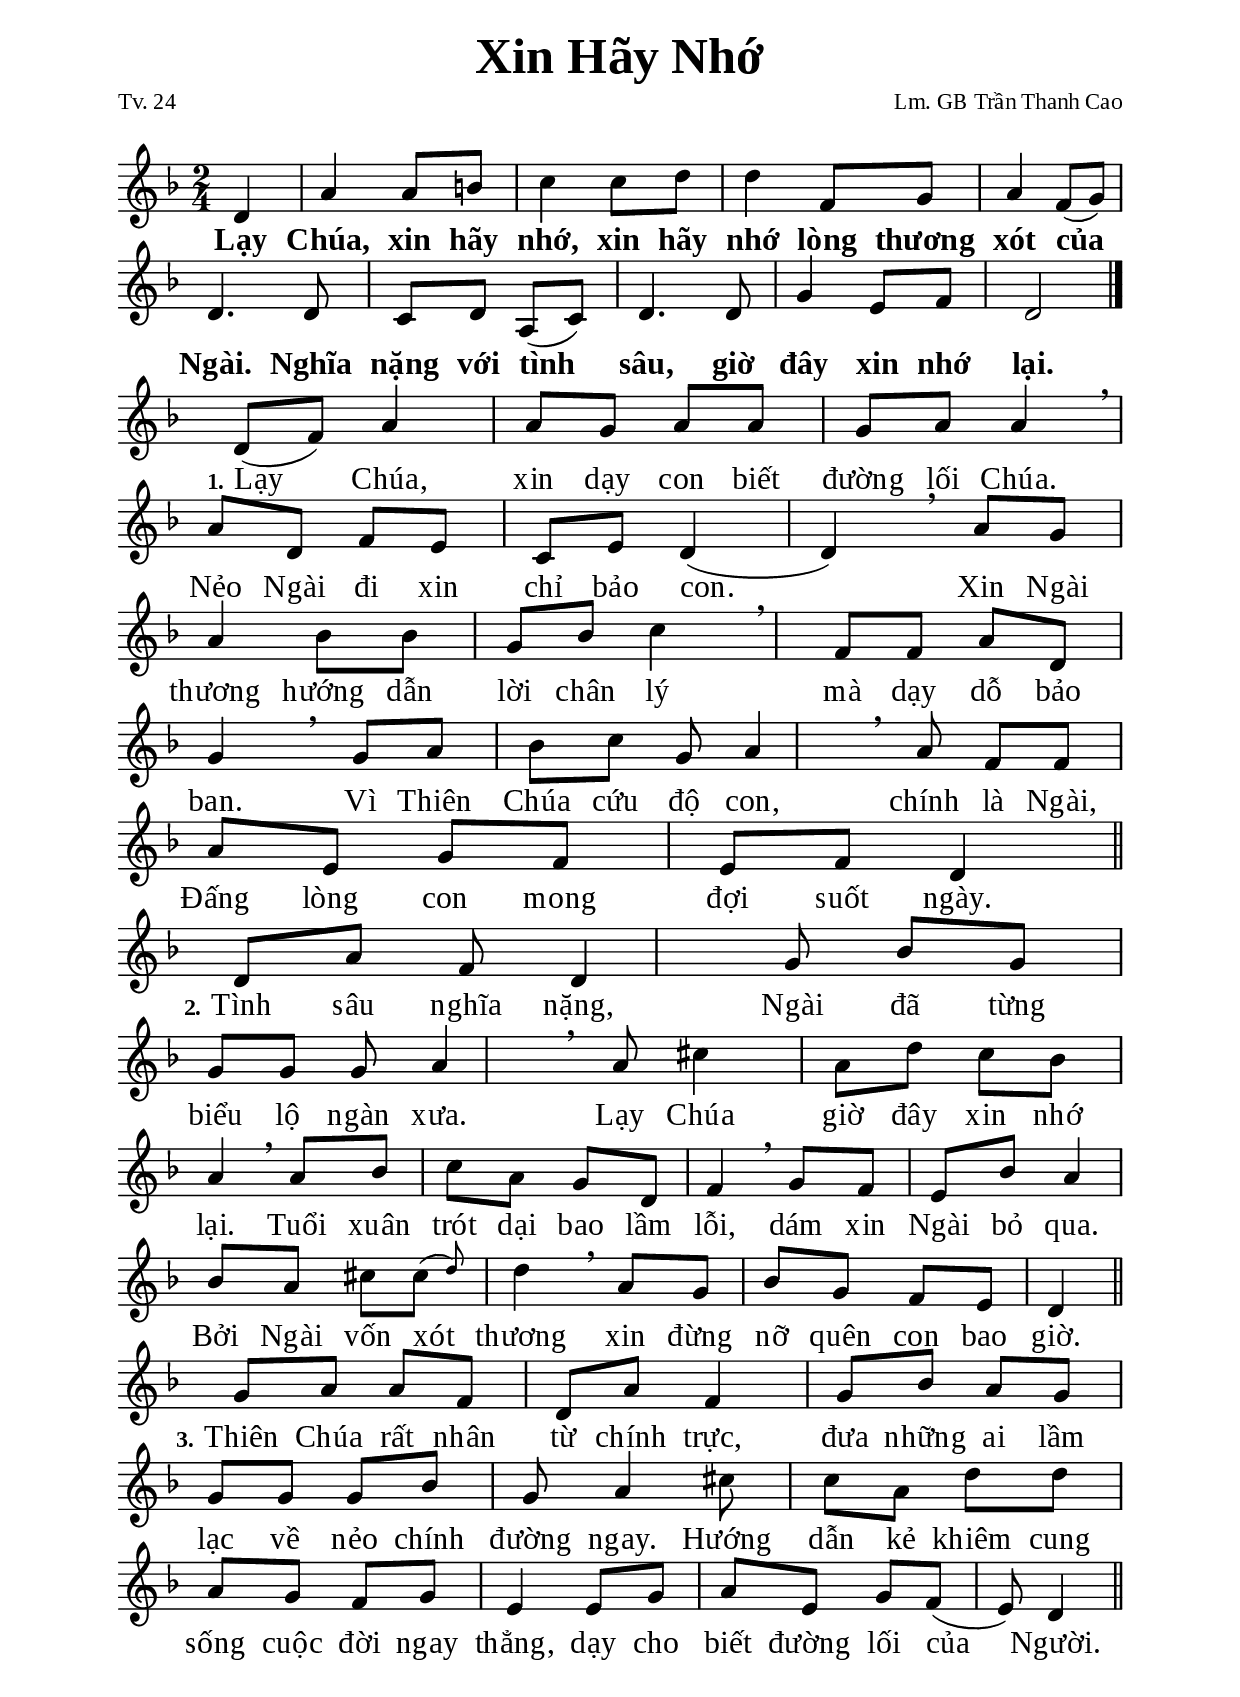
% Cài đặt chung
\version "2.20.0"
\include "english.ly"

\header {
  title = \markup { \fontsize #3 "Xin Hãy Nhớ" }
  poet = "Tv. 24"
  composer = "Lm. GB Trần Thanh Cao"
  arranger = " "
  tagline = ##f
}

\paper {
  #(set-paper-size "a4")
  top-margin = 10\mm
  bottom-margin = 10\mm
  left-margin = 20\mm
  right-margin = 20\mm
  indent = #0
  #(define fonts
    (make-pango-font-tree
      "Liberation Serif"
      "Liberation Serif"
      "Liberation Serif"
      (/ 20 20)))
  page-count = #1
}

% Nhạc điệp khúc
nhacDiepKhuc= \relative c' {
  \partial 4 d4 |
  a' a8 b! |
  c4 c8 d |
  d4 f,8 g |
  a4 f8 (g) |
  d4. d8 |
  c d a (c) |
  d4. d8 |
  g4 e8 f |
  d2 \bar "|."
}

% Nhạc phiên khúc
nhacPhienKhucMot = \relative c' {
  d8 (f) a4 a8 g a a g a a4 \breathe
  a8 d, f e c e d4 (d) \breathe
  a'8 g a4 bf8 bf g bf c4 \breathe
  f,8 f a d, g4 \breathe
  g8 a bf c g a4 \breathe
  a8 f f a e g f e f d4 \bar "||"
}

nhacPhienKhucHai = \relative c' {
  d8 a' f d4 g8  bf g g g g a4 \breathe
  a8 cs4 a8 d c bf a4 \breathe
  a8 bf c a g d f4 \breathe
  g8 f e bf' a4 bf8 a cs \afterGrace cs8 (d) d4 \breathe
  a8 g bf g f e d4 \bar "||"
}

nhacPhienKhucBa = \relative c'' {
  g8 a a f d a' f4
  g8 bf a g g g g bf g a4
  cs8 c a d d a g f g e4
  e8 g a e g f (e) d4 \bar "||"
}

% Lời điệp khúc
loiDiepKhuc = \lyricmode {
  Lạy Chúa, xin hãy nhớ, xin hãy nhớ lòng thương xót của Ngài.
  Nghĩa nặng với tình sâu, giờ đây xin nhớ lại.
}

% Lời phiên khúc
loiPhienKhucMot = \lyricmode {
  \set stanza = #"1."
  Lạy Chúa, xin dạy con biết đường lối Chúa.
  Nẻo Ngài đi xin chỉ bảo con.
  Xin Ngài thương hướng dẫn lời chân lý  mà dạy dỗ bảo ban.
  Vì Thiên Chúa cứu độ con, chính là Ngài,
  Đấng lòng con mong đợi suốt ngày.
}

loiPhienKhucHai = \lyricmode {
  \set stanza = #"2."
  Tình sâu nghĩa nặng, Ngài đã từng biểu lộ ngàn xưa.
  Lạy Chúa giờ đây xin nhớ lại.
  Tuổi xuân trót dại bao lầm lỗi,
  dám xin Ngài bỏ qua.
  Bởi Ngài vốn xót thương xin đừng nỡ quên con bao giờ.
}

loiPhienKhucBa = \lyricmode {
  \set stanza = #"3."
  Thiên Chúa rất nhân từ chính trực,
  đưa những ai lầm lạc về nẻo chính đường ngay.
  Hướng dẫn kẻ khiêm cung sống cuộc đời ngay thẳng,
  dạy cho biết đường lối của Người.
}


% Dàn trang
\score {
  \new ChoirStaff <<
    \new Staff = diepKhuc \with {
        \consists "Merge_rests_engraver"
        \magnifyStaff #(magstep +1)
      }
      <<
      \new Voice = beSop {
        \key f \major \time 2/4 \nhacDiepKhuc
      }
    >>
    \new Lyrics \lyricsto beSop \loiDiepKhuc
  >>
  \layout {
    \override Lyrics.LyricText.font-series = #'bold
    \override Lyrics.LyricText.font-size = #+3
    \override Lyrics.LyricSpace.minimum-distance = #1.7
    \override Score.BarNumber.break-visibility = ##(#f #f #f)
    \override Score.SpacingSpanner.uniform-stretching = ##t
  }
}

\score {
  \new ChoirStaff <<
    \new Staff = phienKhuc \with {
        \magnifyStaff #(magstep +1)
      }
      <<
      \new Voice = beSop {
        \key f \major \time 2/4 \nhacPhienKhucMot
      }
    >>
    \new Lyrics \lyricsto beSop \loiPhienKhucMot
  >>
  \layout {
    \override Staff.TimeSignature.transparent = ##t
    \override Lyrics.LyricText.font-size = #+3
    \override Lyrics.LyricSpace.minimum-distance = #2.0
    \override Score.BarNumber.break-visibility = ##(#f #f #f)
    \override Score.SpacingSpanner.uniform-stretching = ##t
    \set Score.barAlways = ##t
    \set Score.defaultBarType = ""
  } 
}

\score {
  \new ChoirStaff <<
    \new Staff = phienKhuc \with {
        \magnifyStaff #(magstep +1)
      }
      <<
      \new Voice = beSop {
        \key f \major \time 2/4 \nhacPhienKhucHai
      }
    >>
    \new Lyrics \lyricsto beSop \loiPhienKhucHai
  >>
  \layout {
    \override Staff.TimeSignature.transparent = ##t
    \override Lyrics.LyricText.font-size = #+3
    \override Lyrics.LyricSpace.minimum-distance = #2.0
    \override Score.BarNumber.break-visibility = ##(#f #f #f)
    \override Score.SpacingSpanner.uniform-stretching = ##t
    \set Score.barAlways = ##t
    \set Score.defaultBarType = ""
  } 
}

\score {
  \new ChoirStaff <<
    \new Staff = phienKhuc \with {
        \magnifyStaff #(magstep +1)
      }
      <<
      \new Voice = beSop {
        \key f \major \time 2/4 \nhacPhienKhucBa
      }
    >>
    \new Lyrics \lyricsto beSop \loiPhienKhucBa
  >>
  \layout {
    \override Staff.TimeSignature.transparent = ##t
    \override Lyrics.LyricText.font-size = #+3
    \override Lyrics.LyricSpace.minimum-distance = #1.5
    \override Score.BarNumber.break-visibility = ##(#f #f #f)
    \override Score.SpacingSpanner.uniform-stretching = ##t
    \set Score.barAlways = ##t
    \set Score.defaultBarType = ""
  } 
}
